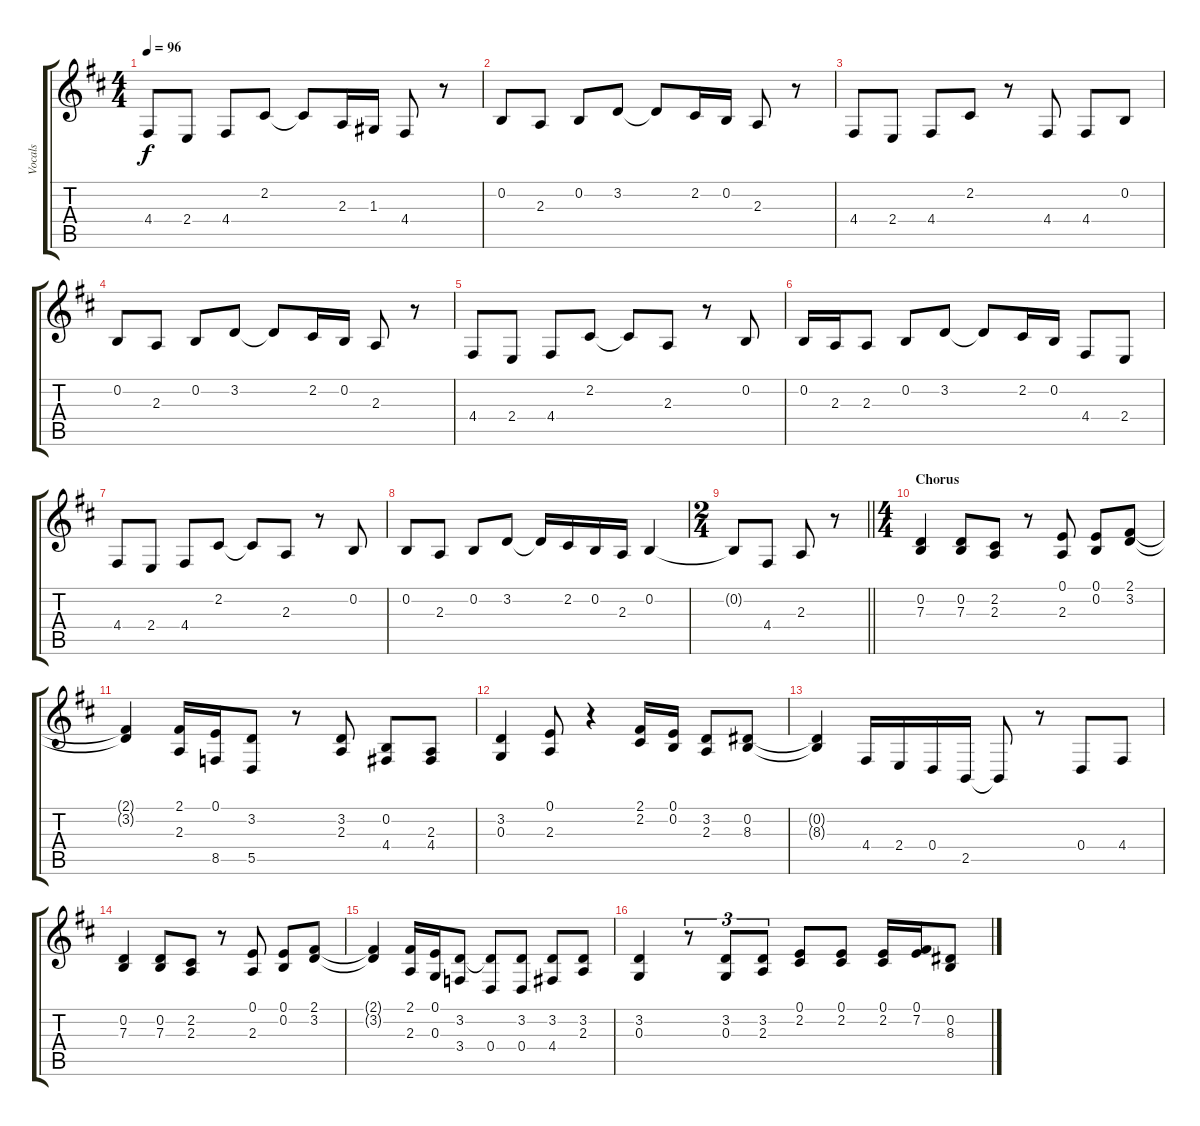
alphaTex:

\track ("Vocals" "Vocals") {instrument sopranosax}
\staff {score tabs}
\tuning (E4 B3 G3 D3 A2 E2) {hide}
\ts (4 4)
\tempo 96
\clef g2
\ks d
4.4.8{dy f} 2.4.8 4.4.8 2.2.8 2.2{t}.8 2.3.16 1.3.16 4.4.8 r.8 |
0.2.8 2.3.8 0.2.8 3.2.8 3.2{t}.8 2.2.16 0.2.16 2.3.8 r.8 |
4.4.8 2.4.8 4.4.8 2.2.8 r.8 4.4.8 4.4.8 0.2.8 |
0.2.8 2.3.8 0.2.8 3.2.8 3.2{t}.8 2.2.16 0.2.16 2.3.8 r.8 |
4.4.8 2.4.8 4.4.8 2.2.8 2.2{t}.8 2.3.8 r.8 0.2.8 |
0.2.16 2.3.16 2.3.8 0.2.8 3.2.8 3.2{t}.8 2.2.16 0.2.16 4.4.8 2.4.8 |
4.4.8 2.4.8 4.4.8 2.2.8 2.2{t}.8 2.3.8 r.8 0.2.8 |
0.2.8 2.3.8 0.2.8 3.2.8 3.2{t}.16 2.2.16 0.2.16 2.3.16 0.2.4 |
\ts (2 4)
\barLineRight lightlight
0.2{t}.8 4.4.8 2.3.8 r.8 |
\ts (4 4)
\section ("" "Chorus")
(0.2 7.3).4 (0.2 7.3).8 (2.2 2.3).8 r.8 (0.1 2.3).8 (0.1 0.2).8 (2.1 3.2).8 |
(2.1{t} 3.2{t}).4 (2.1 2.3).16 (0.1 8.5).16 (3.2 5.5).8 r.8 (3.2 2.3).8 (0.2 4.4).8 (2.3 4.4).8 |
(3.2 0.3).4 (0.1 2.3).8 r.4 (2.1 2.2).16 (0.1 0.2).16 (3.2 2.3).8 (0.2 8.3).8 |
(0.2{t} 8.3{t}).4 4.4.16 2.4.16 0.4.16 2.5.16 2.5{t}.8 r.8 0.4.8 4.4.8 |
(0.2 7.3).4 (0.2 7.3).8 (2.2 2.3).8 r.8 (0.1 2.3).8 (0.1 0.2).8 (2.1 3.2).8 |
(2.1{t} 3.2{t}).4 (2.1 2.3).16 (0.1 0.3).16 (3.2 3.4).8 (3.2{t} 0.4).8 (3.2 0.4).8 (3.2 4.4).8 (3.2 2.3).8 |
(3.2 0.3).4 r.8{tu (3 2)} (3.2 0.3).8{tu (3 2)} (3.2 2.3).8{tu (3 2)} (0.1 2.2).8 (0.1 2.2).8 (0.1 2.2).16 (0.1 7.2).16 (0.2 8.3).8
